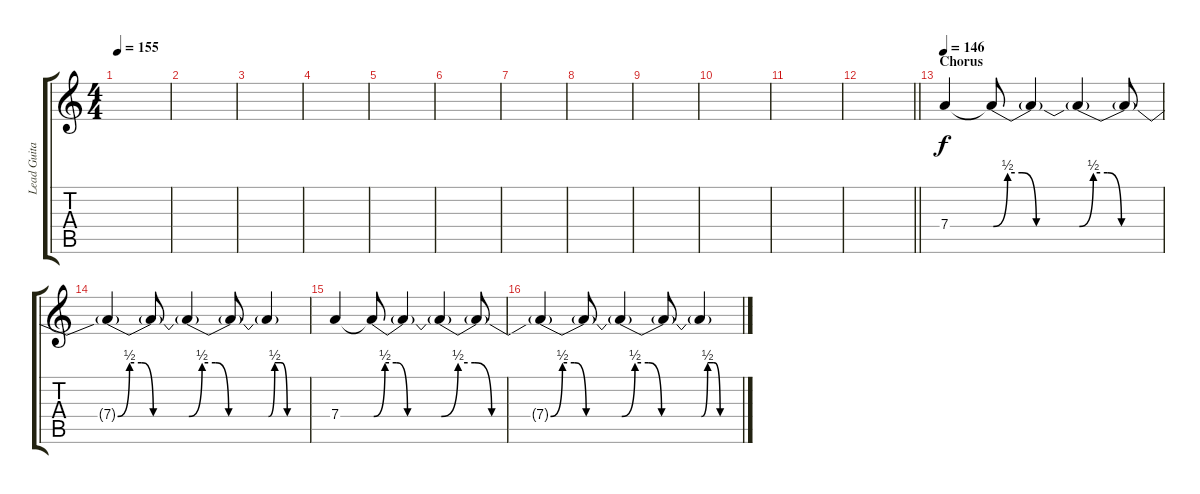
\track ("Lead Guitar" "Lead Guita") {instrument distortionguitar}
\staff {score tabs}
\tuning (E4 B3 G3 D3 A2 E2) {hide}
\ts (4 4)
\tempo 155
\clef g2
\ks c
|
|
|
|
|
|
|
|
|
|
|
\barLineRight lightlight
|
\section ("" "Chorus")
\tempo 146
7.4.4{dy f volume 14 instrument distortionguitar} 7.4{be (custom 0 0 10 2 20 2 30 0 60 0) t}.8 7.4{t}.4 7.4{be (custom 0 0 10 2 20 2 30 0 60 0) t}.4 7.4{t}.8 |
7.4{be (custom 0 0 10 2 20 2 30 0 60 0) t}.4 7.4{t}.8 7.4{be (custom 0 0 10 2 20 2 30 0 60 0) t}.4 7.4{t}.8 7.4{be (custom 0 0 10 2 20 2 30 0 60 0) t}.4 |
7.4.4 7.4{be (custom 0 0 10 2 20 2 30 0 60 0) t}.8 7.4{t}.4 7.4{be (custom 0 0 10 2 20 2 30 0 60 0) t}.4 7.4{t}.8 |
7.4{be (custom 0 0 10 2 20 2 30 0 60 0) t}.4 7.4{t}.8 7.4{be (custom 0 0 10 2 20 2 30 0 60 0) t}.4 7.4{t}.8 7.4{be (custom 0 0 10 2 20 2 30 0 60 0) t}.4
